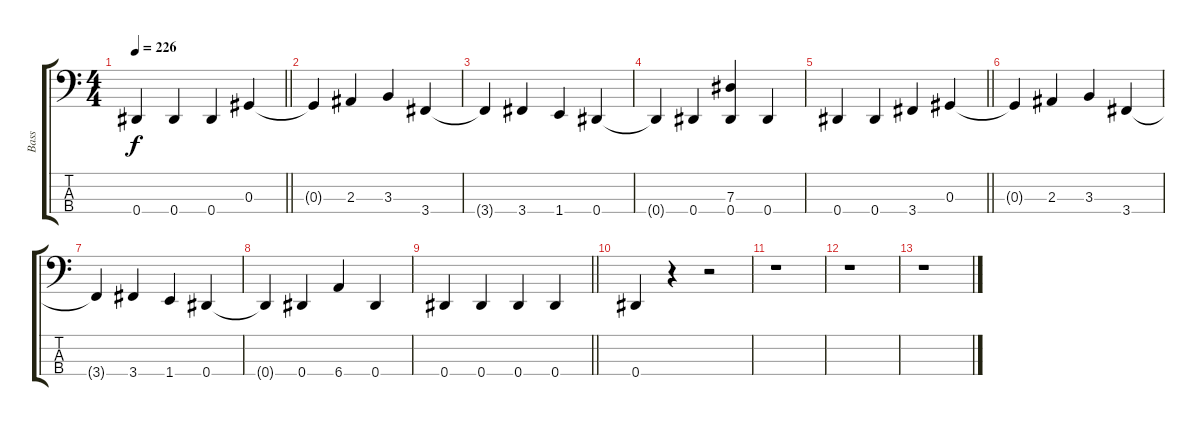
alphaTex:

\track ("Bass" "Bass") {instrument electricbassfinger}
\staff {score tabs}
\tuning (Gb2 Db2 Ab1 Eb1) {hide}
\ts (4 4)
\tempo 226
\clef f4
\barLineRight lightlight
\ks c
0.4.4{dy f} 0.4.4 0.4.4 0.3.4 |
0.3{t}.4 2.3.4 3.3.4 3.4.4 |
3.4{t}.4 3.4.4 1.4.4 0.4.4 |
0.4{t}.4 0.4.4 (7.3 0.4).4 0.4.4 |
\barLineRight lightlight
0.4.4 0.4.4 3.4.4 0.3.4 |
0.3{t}.4 2.3.4 3.3.4 3.4.4 |
3.4{t}.4 3.4.4 1.4.4 0.4.4 |
0.4{t}.4 0.4.4 6.4.4 0.4.4 |
\barLineRight lightlight
0.4.4 0.4.4 0.4.4 0.4.4 |
0.4.4 r.4 r.2 |
r.1 |
r.1 |
r.1
